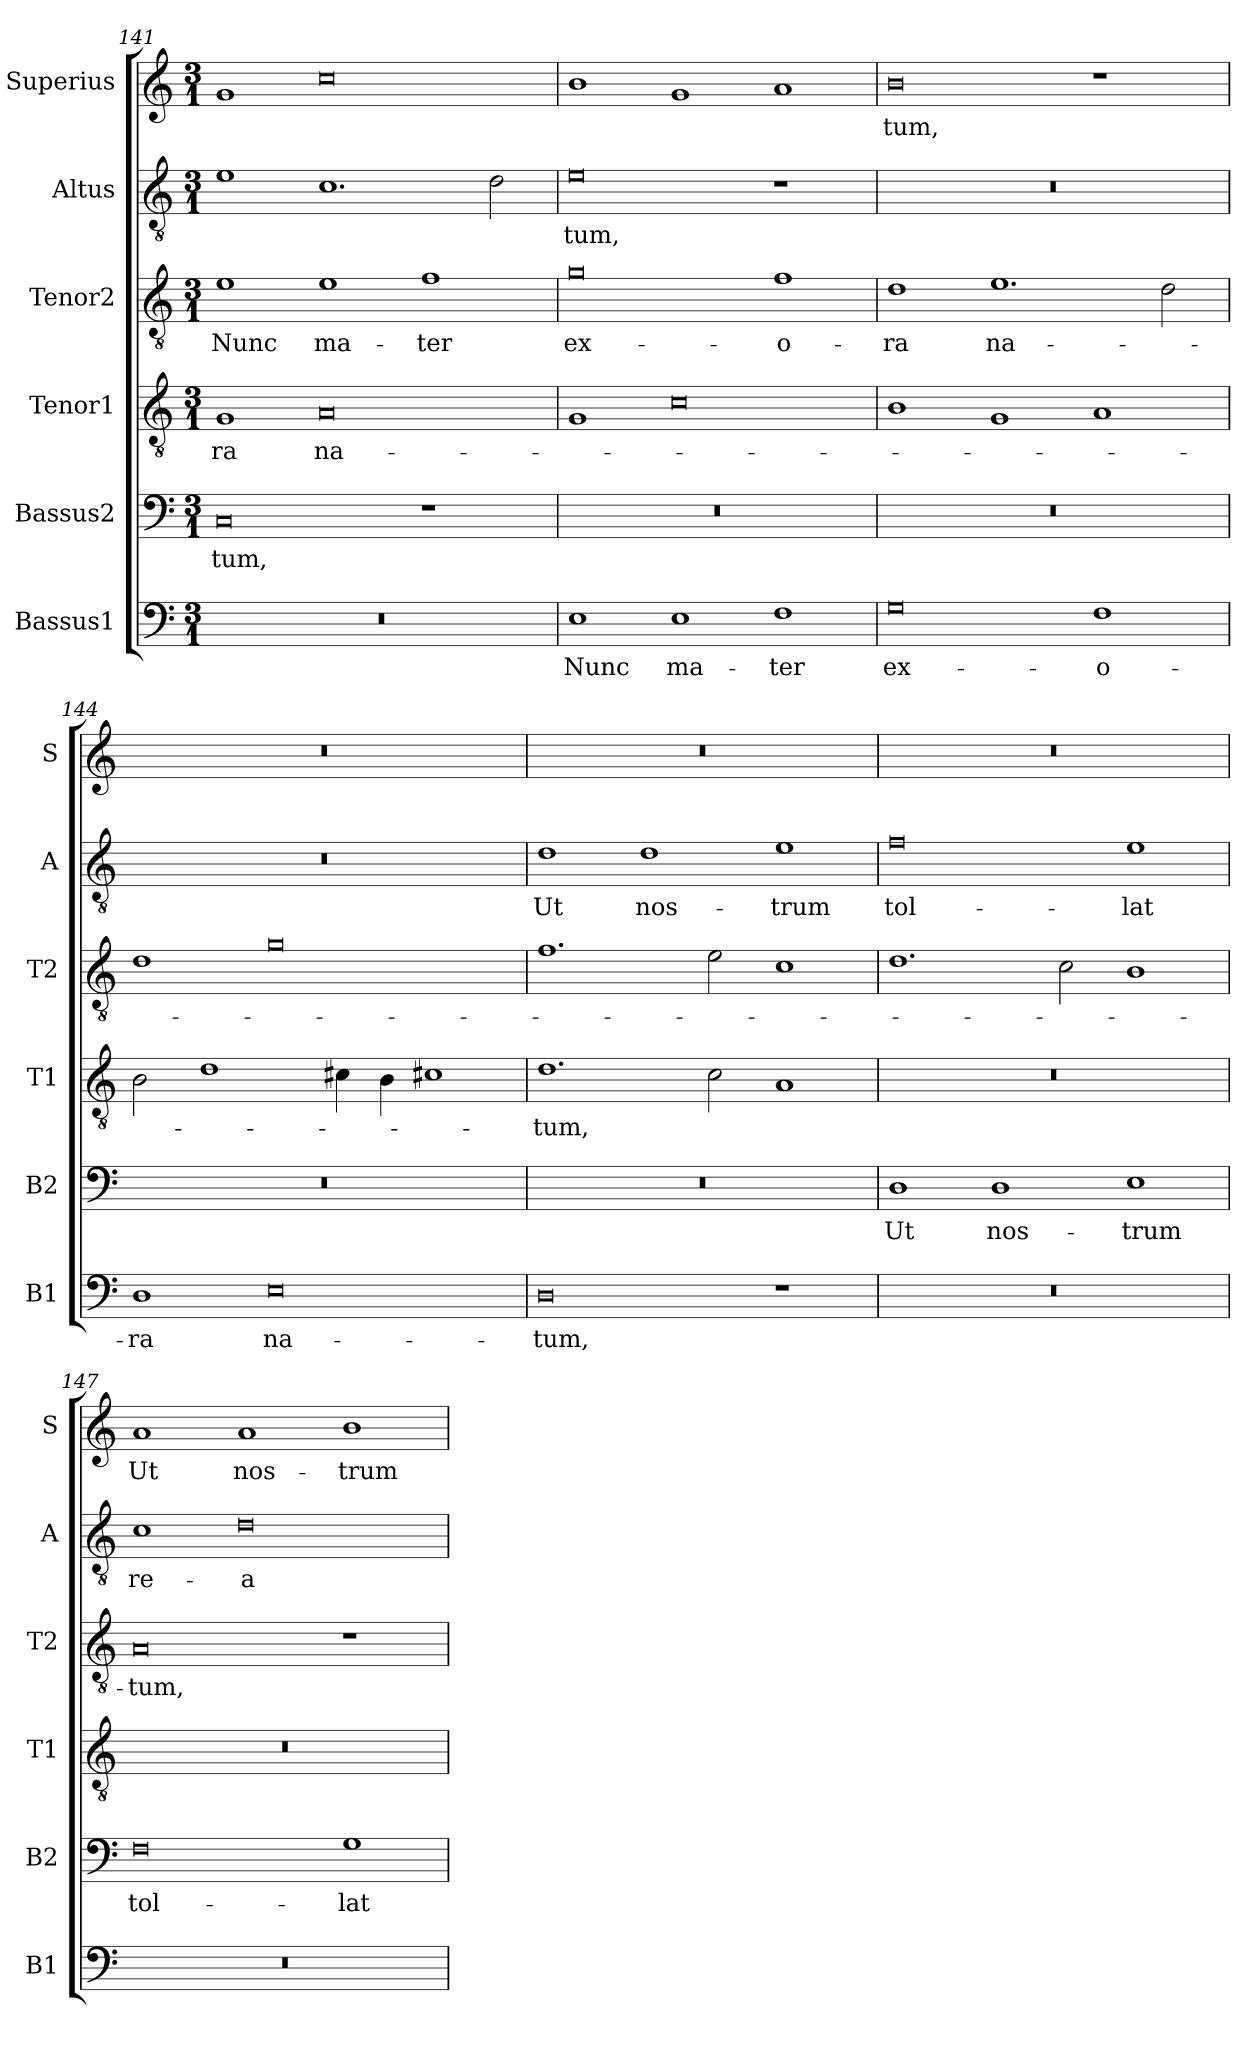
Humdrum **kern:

**kern	**text	**kern	**text	**kern	**text	**kern	**text	**kern	**text	**kern	**text
*part6	*part6	*part5	*part5	*part4	*part4	*part3	*part3	*part2	*part2	*part1	*part1
*staff6	*staff6	*staff5	*staff5	*staff4	*staff4	*staff3	*staff3	*staff2	*staff2	*staff1	*staff1
*I"Bassus1	*	*I"Bassus2	*	*I"Tenor1	*	*I"Tenor2	*	*I"Altus	*	*I"Superius	*
*I'B1	*	*I'B2	*	*I'T1	*	*I'T2	*	*I'A	*	*I'S	*
*clefF4	*	*clefF4	*	*clefGv2	*	*clefGv2	*	*clefGv2	*	*clefG2	*
*k[]	*	*k[]	*	*k[]	*	*k[]	*	*k[]	*	*k[]	*
*M3/1	*	*M3/1	*	*M3/1	*	*M3/1	*	*M3/1	*	*M3/1	*
=141	=141	=141	=141	=141	=141	=141	=141	=141	=141	=141	=141
0.r	.	0C	-tum,	1G	-ra	1e	Nunc	1e	.	1g	.
.	.	.	.	0A	na-	1e	ma-	1.c	.	0cc	.
.	.	1r	.	.	.	1f	-ter	.	.	.	.
.	.	.	.	.	.	.	.	2d\	.	.	.
=142	=142	=142	=142	=142	=142	=142	=142	=142	=142	=142	=142
1E	Nunc	0.r	.	1G	.	0g	ex-	0e	-tum,	1b	.
1E	ma-	.	.	0c	.	.	.	.	.	1g	.
1F	-ter	.	.	.	.	1f	-o-	1r	.	1a	.
=143	=143	=143	=143	=143	=143	=143	=143	=143	=143	=143	=143
0G	ex-	0.r	.	1B	.	1d	-ra	0.r	.	0b	-tum,
.	.	.	.	1G	.	1.e	na-	.	.	.	.
1F	-o-	.	.	1A	.	.	.	.	.	1r	.
.	.	.	.	.	.	2d\	.	.	.	.	.
=144	=144	=144	=144	=144	=144	=144	=144	=144	=144	=144	=144
1D	-ra	0.r	.	2B\	.	1d	.	0.r	.	0.r	.
.	.	.	.	1d	.	.	.	.	.	.	.
0E	na-	.	.	.	.	0g	.	.	.	.	.
.	.	.	.	4c#X\	.	.	.	.	.	.	.
.	.	.	.	4B\	.	.	.	.	.	.	.
.	.	.	.	1c#X	.	.	.	.	.	.	.
=145	=145	=145	=145	=145	=145	=145	=145	=145	=145	=145	=145
0D	-tum,	0.r	.	1.d	-tum,	1.f	.	1d	Ut	0.r	.
.	.	.	.	.	.	.	.	1d	nos-	.	.
.	.	.	.	2c\	.	2e\	.	.	.	.	.
1r	.	.	.	1A	.	1c	.	1e	-trum	.	.
=146	=146	=146	=146	=146	=146	=146	=146	=146	=146	=146	=146
0.r	.	1D	Ut	0.r	.	1.d	.	0f	tol-	0.r	.
.	.	1D	nos-	.	.	.	.	.	.	.	.
.	.	.	.	.	.	2c\	.	.	.	.	.
.	.	1E	-trum	.	.	1B	.	1e	-lat	.	.
=147	=147	=147	=147	=147	=147	=147	=147	=147	=147	=147	=147
0.r	.	0F	tol-	0.r	.	0A	-tum,	1c	re-	1a	Ut
.	.	.	.	.	.	.	.	0d	-a-	1a	nos-
.	.	1G	-lat	.	.	1r	.	.	.	1b	-trum
=	=	=	=	=	=	=	=	=	=	=	=
*-	*-	*-	*-	*-	*-	*-	*-	*-	*-	*-	*-
